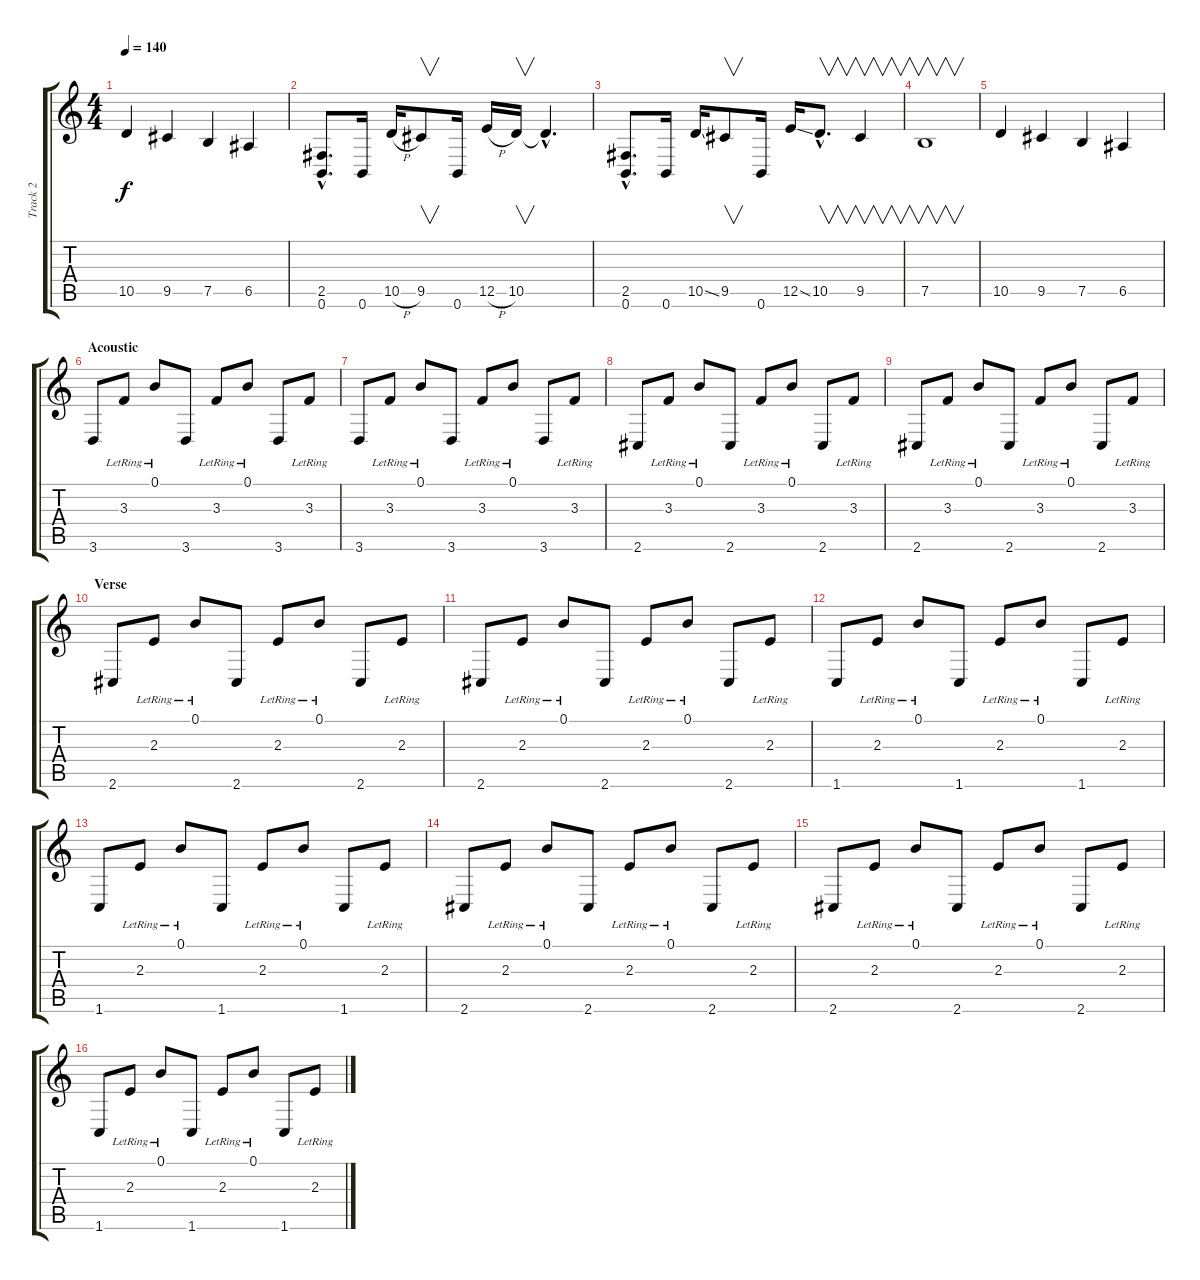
\track ("Track 2" "Track 2") {instrument overdrivenguitar}
\staff {score tabs}
\tuning (B3 Gb3 D3 A2 E2 B1) {hide}
\ts (4 4)
\tempo 140
\clef g2
\ks c
10.5.4{dy f} 9.5.4 7.5.4 6.5.4 |
(2.5{hac} 0.6{hac}).8{d} 0.6.16 10.5{h}.16 9.5.8{v} 0.6.16 12.5{h}.16 10.5.16{v} 10.5{hac t}.4{d} |
(2.5{hac} 0.6{hac}).8{d} 0.6.16 10.5{ss}.16 9.5.8{v} 0.6.16 12.5{ss}.16 10.5{hac}.8{v d} 9.5.4{v} |
7.5.1{v} |
10.5.4 9.5.4 7.5.4 6.5.4 |
\section ("" "Acoustic")
3.6.8{instrument electricguitarclean} 3.3{lr}.8 0.1{lr}.8 3.6.8 3.3{lr}.8 0.1{lr}.8 3.6.8 3.3{lr}.8 |
3.6.8{instrument electricguitarclean} 3.3{lr}.8 0.1{lr}.8 3.6.8 3.3{lr}.8 0.1{lr}.8 3.6.8 3.3{lr}.8 |
2.6.8{instrument electricguitarclean} 3.3{lr}.8 0.1{lr}.8 2.6.8 3.3{lr}.8 0.1{lr}.8 2.6.8 3.3{lr}.8 |
2.6.8{instrument electricguitarclean} 3.3{lr}.8 0.1{lr}.8 2.6.8 3.3{lr}.8 0.1{lr}.8 2.6.8 3.3{lr}.8 |
\section ("" "Verse")
2.6.8{instrument electricguitarclean} 2.3{lr}.8 0.1{lr}.8 2.6.8 2.3{lr}.8 0.1{lr}.8 2.6.8 2.3{lr}.8 |
2.6.8{instrument electricguitarclean} 2.3{lr}.8 0.1{lr}.8 2.6.8 2.3{lr}.8 0.1{lr}.8 2.6.8 2.3{lr}.8 |
1.6.8{instrument electricguitarclean} 2.3{lr}.8 0.1{lr}.8 1.6.8 2.3{lr}.8 0.1{lr}.8 1.6.8 2.3{lr}.8 |
1.6.8{instrument electricguitarclean} 2.3{lr}.8 0.1{lr}.8 1.6.8 2.3{lr}.8 0.1{lr}.8 1.6.8 2.3{lr}.8 |
2.6.8{instrument electricguitarclean} 2.3{lr}.8 0.1{lr}.8 2.6.8 2.3{lr}.8 0.1{lr}.8 2.6.8 2.3{lr}.8 |
2.6.8{instrument electricguitarclean} 2.3{lr}.8 0.1{lr}.8 2.6.8 2.3{lr}.8 0.1{lr}.8 2.6.8 2.3{lr}.8 |
1.6.8{instrument electricguitarclean} 2.3{lr}.8 0.1{lr}.8 1.6.8 2.3{lr}.8 0.1{lr}.8 1.6.8 2.3{lr}.8
